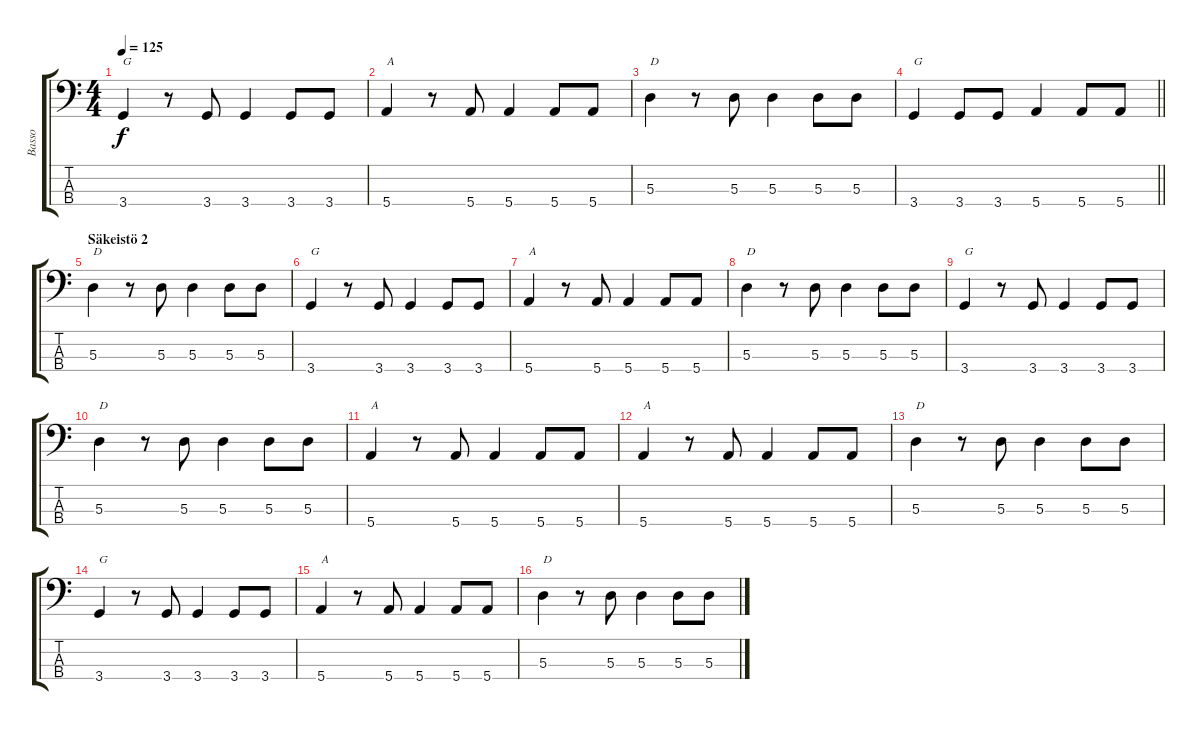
\track ("Basso" "Basso") {instrument electricbassfinger}
\staff {score tabs}
\tuning (G2 D2 A1 E1) {hide}
\ts (4 4)
\tempo 125
\clef f4
\ks c
3.4.4{txt "G" dy f} r.8 3.4.8 3.4.4 3.4.8 3.4.8 |
5.4.4{txt "A"} r.8 5.4.8 5.4.4 5.4.8 5.4.8 |
5.3.4{txt "D"} r.8 5.3.8 5.3.4 5.3.8 5.3.8 |
\barLineRight lightlight
3.4.4{txt "G"} 3.4.8 3.4.8 5.4.4 5.4.8 5.4.8 |
\section ("" "Säkeistö 2")
5.3.4{txt "D"} r.8 5.3.8 5.3.4 5.3.8 5.3.8 |
3.4.4{txt "G"} r.8 3.4.8 3.4.4 3.4.8 3.4.8 |
5.4.4{txt "A"} r.8 5.4.8 5.4.4 5.4.8 5.4.8 |
5.3.4{txt "D"} r.8 5.3.8 5.3.4 5.3.8 5.3.8 |
3.4.4{txt "G"} r.8 3.4.8 3.4.4 3.4.8 3.4.8 |
5.3.4{txt "D"} r.8 5.3.8 5.3.4 5.3.8 5.3.8 |
5.4.4{txt "A"} r.8 5.4.8 5.4.4 5.4.8 5.4.8 |
5.4.4{txt "A"} r.8 5.4.8 5.4.4 5.4.8 5.4.8 |
5.3.4{txt "D"} r.8 5.3.8 5.3.4 5.3.8 5.3.8 |
3.4.4{txt "G"} r.8 3.4.8 3.4.4 3.4.8 3.4.8 |
5.4.4{txt "A"} r.8 5.4.8 5.4.4 5.4.8 5.4.8 |
5.3.4{txt "D"} r.8 5.3.8 5.3.4 5.3.8 5.3.8
